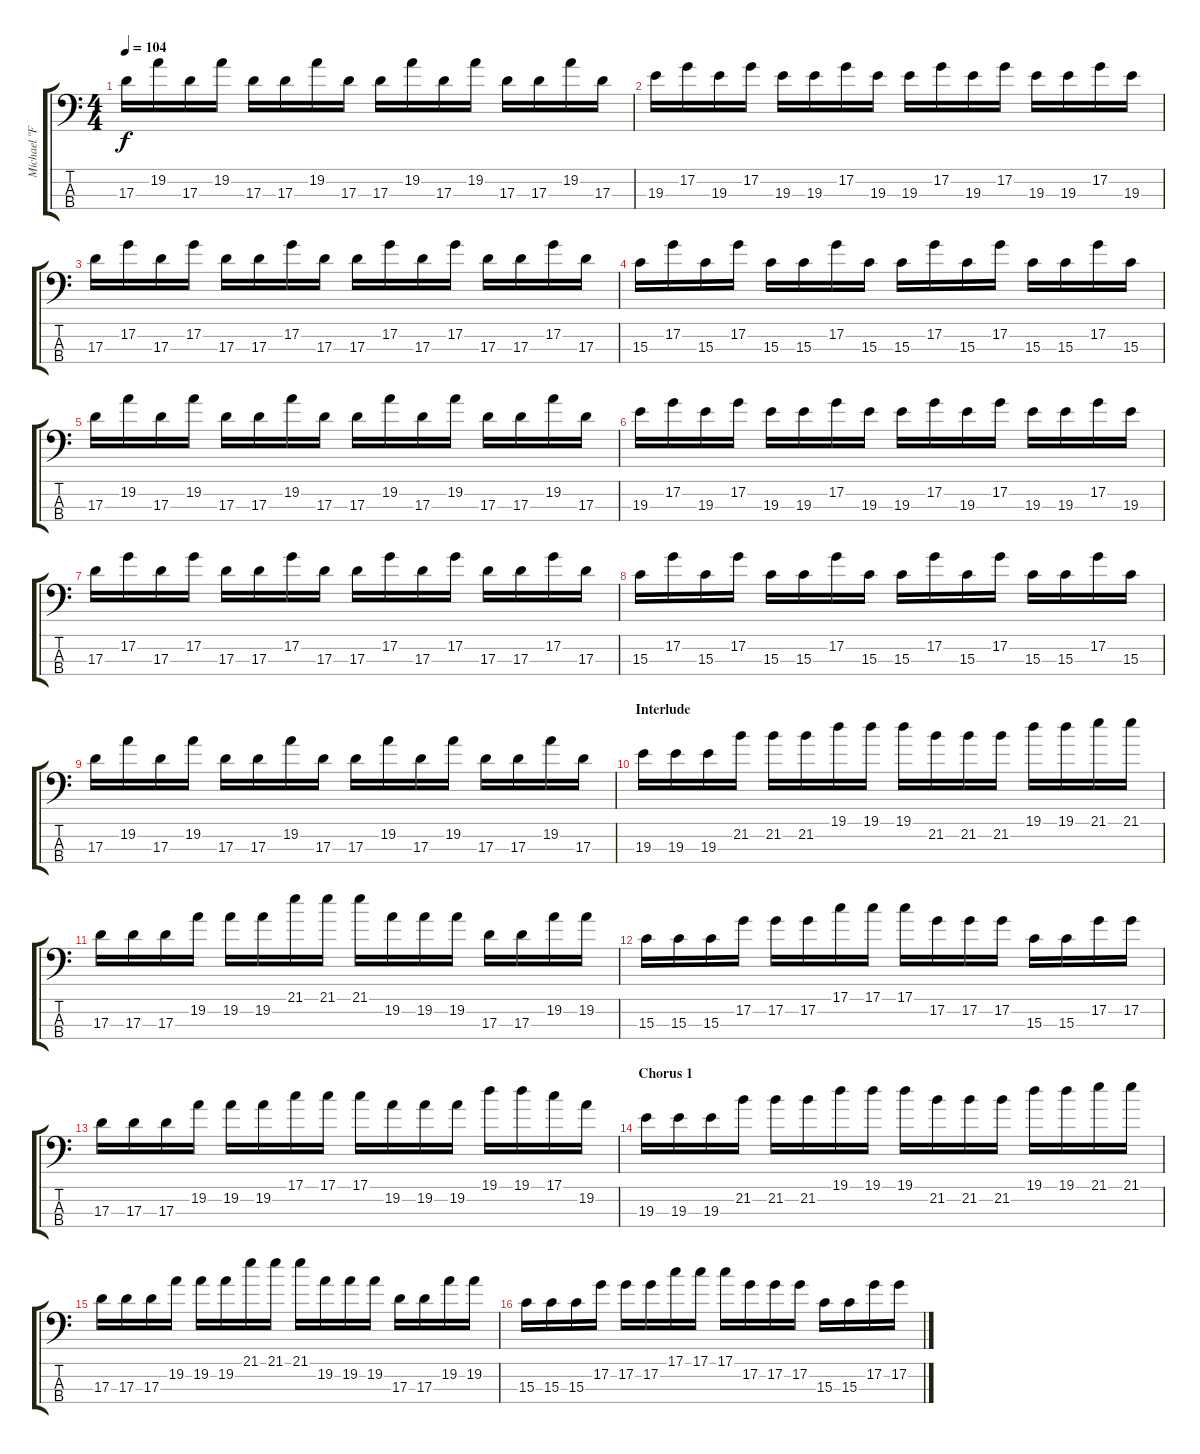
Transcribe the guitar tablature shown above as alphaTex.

\track ("Michael \"Flea\" Balzary | Bass" "Michael \"F") {instrument electricbassfinger}
\staff {score tabs}
\tuning (G2 D2 A1 E1) {hide}
\ts (4 4)
\tempo 104
\clef f4
\ks c
17.3.16{dy f} 19.2.16 17.3.16 19.2.16 17.3.16 17.3.16 19.2.16 17.3.16 17.3.16 19.2.16 17.3.16 19.2.16 17.3.16 17.3.16 19.2.16 17.3.16 |
19.3.16 17.2.16 19.3.16 17.2.16 19.3.16 19.3.16 17.2.16 19.3.16 19.3.16 17.2.16 19.3.16 17.2.16 19.3.16 19.3.16 17.2.16 19.3.16 |
17.3.16 17.2.16 17.3.16 17.2.16 17.3.16 17.3.16 17.2.16 17.3.16 17.3.16 17.2.16 17.3.16 17.2.16 17.3.16 17.3.16 17.2.16 17.3.16 |
15.3.16 17.2.16 15.3.16 17.2.16 15.3.16 15.3.16 17.2.16 15.3.16 15.3.16 17.2.16 15.3.16 17.2.16 15.3.16 15.3.16 17.2.16 15.3.16 |
17.3.16 19.2.16 17.3.16 19.2.16 17.3.16 17.3.16 19.2.16 17.3.16 17.3.16 19.2.16 17.3.16 19.2.16 17.3.16 17.3.16 19.2.16 17.3.16 |
19.3.16 17.2.16 19.3.16 17.2.16 19.3.16 19.3.16 17.2.16 19.3.16 19.3.16 17.2.16 19.3.16 17.2.16 19.3.16 19.3.16 17.2.16 19.3.16 |
17.3.16 17.2.16 17.3.16 17.2.16 17.3.16 17.3.16 17.2.16 17.3.16 17.3.16 17.2.16 17.3.16 17.2.16 17.3.16 17.3.16 17.2.16 17.3.16 |
15.3.16 17.2.16 15.3.16 17.2.16 15.3.16 15.3.16 17.2.16 15.3.16 15.3.16 17.2.16 15.3.16 17.2.16 15.3.16 15.3.16 17.2.16 15.3.16 |
17.3.16 19.2.16 17.3.16 19.2.16 17.3.16 17.3.16 19.2.16 17.3.16 17.3.16 19.2.16 17.3.16 19.2.16 17.3.16 17.3.16 19.2.16 17.3.16 |
\section ("" "Interlude")
19.3.16 19.3.16 19.3.16 21.2.16 21.2.16 21.2.16 19.1.16 19.1.16 19.1.16 21.2.16 21.2.16 21.2.16 19.1.16 19.1.16 21.1.16 21.1.16 |
17.3.16 17.3.16 17.3.16 19.2.16 19.2.16 19.2.16 21.1.16 21.1.16 21.1.16 19.2.16 19.2.16 19.2.16 17.3.16 17.3.16 19.2.16 19.2.16 |
15.3.16 15.3.16 15.3.16 17.2.16 17.2.16 17.2.16 17.1.16 17.1.16 17.1.16 17.2.16 17.2.16 17.2.16 15.3.16 15.3.16 17.2.16 17.2.16 |
17.3.16 17.3.16 17.3.16 19.2.16 19.2.16 19.2.16 17.1.16 17.1.16 17.1.16 19.2.16 19.2.16 19.2.16 19.1.16 19.1.16 17.1.16 19.2.16 |
\section ("" "Chorus 1")
19.3.16 19.3.16 19.3.16 21.2.16 21.2.16 21.2.16 19.1.16 19.1.16 19.1.16 21.2.16 21.2.16 21.2.16 19.1.16 19.1.16 21.1.16 21.1.16 |
17.3.16 17.3.16 17.3.16 19.2.16 19.2.16 19.2.16 21.1.16 21.1.16 21.1.16 19.2.16 19.2.16 19.2.16 17.3.16 17.3.16 19.2.16 19.2.16 |
15.3.16 15.3.16 15.3.16 17.2.16 17.2.16 17.2.16 17.1.16 17.1.16 17.1.16 17.2.16 17.2.16 17.2.16 15.3.16 15.3.16 17.2.16 17.2.16
